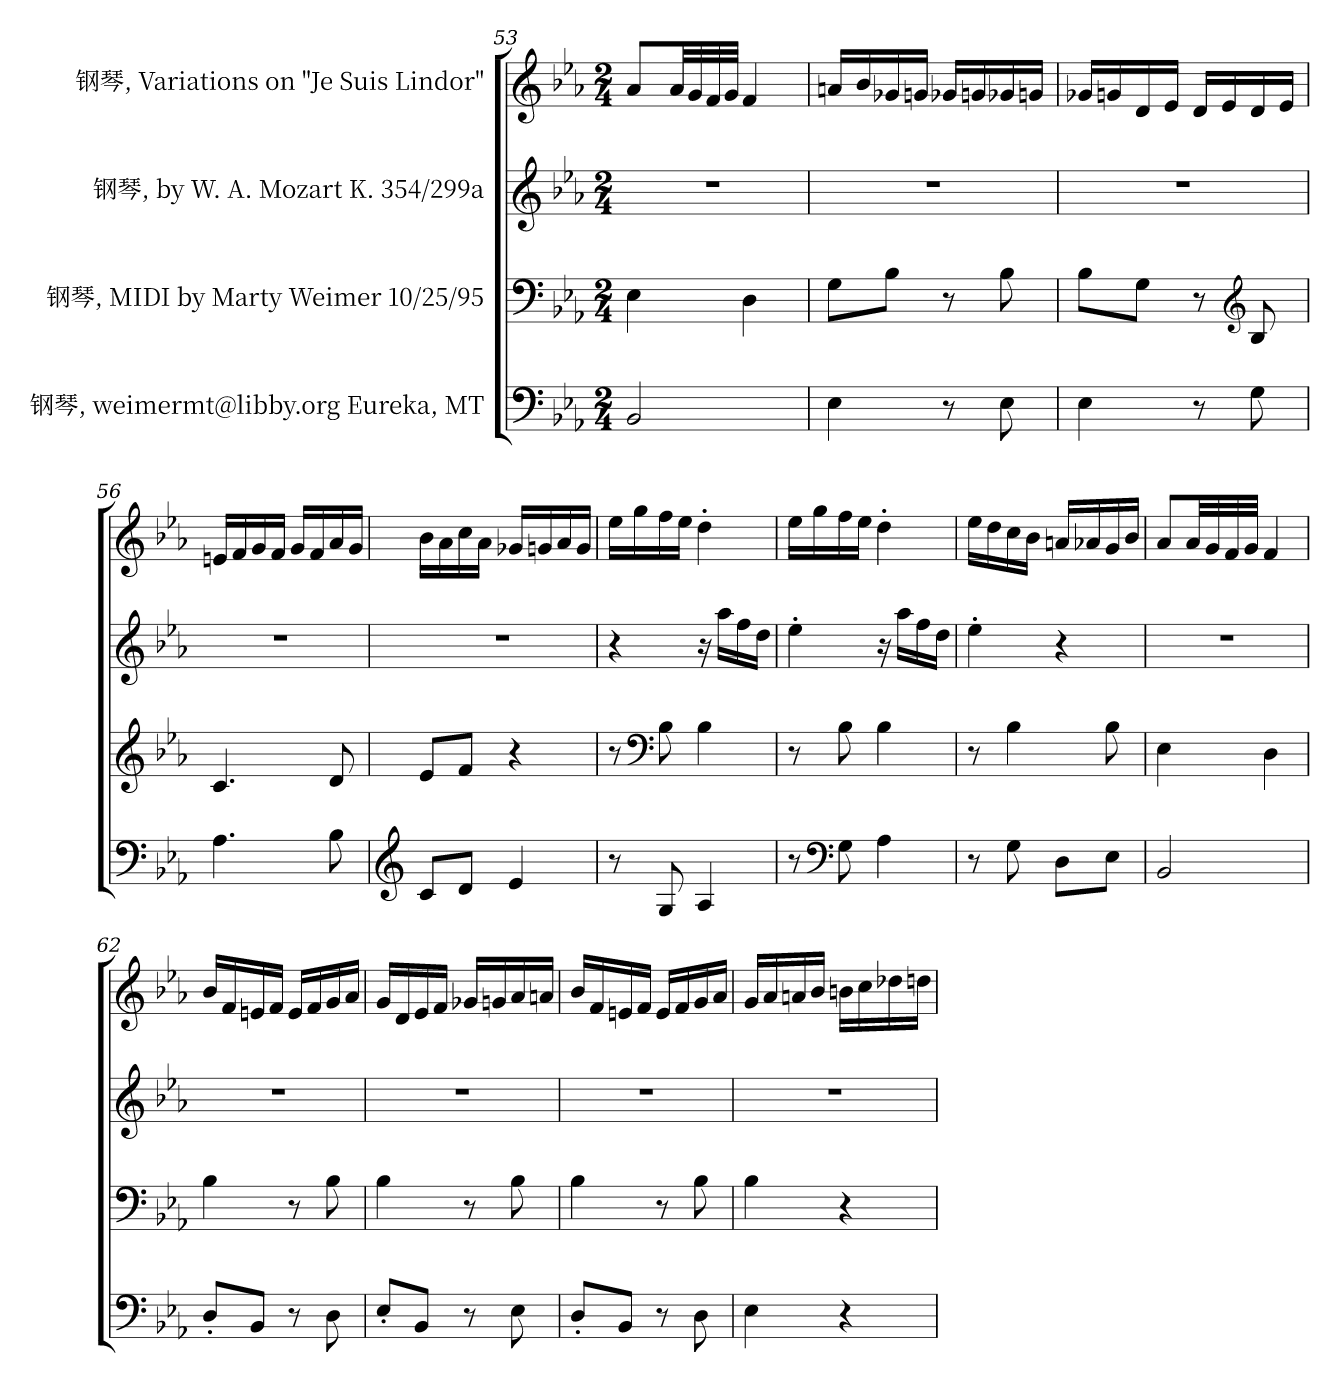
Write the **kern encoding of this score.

**kern	**kern	**kern	**kern
*part4	*part3	*part2	*part1
*staff4	*staff3	*staff2	*staff1
*I"钢琴, weimermt@libby.org  Eureka, MT	*I"钢琴, MIDI by Marty Weimer 10/25/95	*I"钢琴, by W. A. Mozart  K. 354/299a	*I"钢琴, Variations on &quot;Je Suis Lindor&quot;
!!LO:LB:g=z
*clefF4	*clefF4	*clefG2	*clefG2
*k[b-e-a-]	*k[b-e-a-]	*k[b-e-a-]	*k[b-e-a-]
*M2/4	*M2/4	*M2/4	*M2/4
=53	=53	=53	=53
2BB-/	4E-\	2r	8a-/L
.	.	.	32a-/LL
.	.	.	32g/
.	.	.	32f/
.	.	.	32g/JJJ
.	4D\	.	4f/
=54	=54	=54	=54
4E-\	8G\L	2r	16an/LL
.	.	.	16b-/
.	8B-\J	.	16g-X/
.	.	.	16gn/JJ
8r	8r	.	16g-X/LL
.	.	.	16gn/
8E-\	8B-\	.	16g-X/
.	.	.	16gn/JJ
=55	=55	=55	=55
4E-\	8B-\L	2r	16g-X/LL
.	.	.	16gn/
.	8G\J	.	16d/
.	.	.	16e-/JJ
8r	8r	.	16d/LL
.	.	.	16e-/
*	*clefG2	*	*
8G\	8B-/	.	16d/
.	.	.	16e-/JJ
=56	=56	=56	=56
4.A-\	4.c/	2r	16en/LL
.	.	.	16f/
.	.	.	16g/
.	.	.	16f/JJ
.	.	.	16g/LL
.	.	.	16f/
8B-\	8d/	.	16a-/
.	.	.	16g/JJ
!!LO:LB:g=z
=57	=57	=57	=57
*clefG2	*	*	*
8c/L	8e-/L	2r	16b-\LL
.	.	.	16a-\
8d/J	8f/J	.	16cc\
.	.	.	16a-\JJ
4e-/	4r	.	16g-X/LL
.	.	.	16gn/
.	.	.	16a-/
.	.	.	16g/JJ
=58	=58	=58	=58
8r	8r	4r	16ee-\LL
.	.	.	16gg\
*	*clefF4	*	*
8G/	8B-\	.	16ff\
.	.	.	16ee-\JJ
4A-/	4B-\	16r	4dd'\
.	.	16aa-\LL	.
.	.	16ff\	.
.	.	16dd\JJ	.
=59	=59	=59	=59
8r	8r	4ee-'\	16ee-\LL
.	.	.	16gg\
*clefF4	*	*	*
8G\	8B-\	.	16ff\
.	.	.	16ee-\JJ
4A-\	4B-\	16r	4dd'\
.	.	16aa-\LL	.
.	.	16ff\	.
.	.	16dd\JJ	.
=60	=60	=60	=60
8r	8r	4ee-'\	16ee-\LL
.	.	.	16dd\
8G\	4B-\	.	16cc\
.	.	.	16b-\JJ
8D\L	.	4r	16an/LL
.	.	.	16a-X/
8E-\J	8B-\	.	16g/
.	.	.	16b-/JJ
!!LO:PB:g=z
=61	=61	=61	=61
2BB-/	4E-\	2r	8a-/L
.	.	.	32a-/LL
.	.	.	32g/
.	.	.	32f/
.	.	.	32g/JJJ
.	4D\	.	4f/
=62	=62	=62	=62
8D'/L	4B-\	2r	16b-/LL
.	.	.	16f/
8BB-/J	.	.	16en/
.	.	.	16f/JJ
8r	8r	.	16e/LL
.	.	.	16f/
8D\	8B-\	.	16g/
.	.	.	16a-/JJ
=63	=63	=63	=63
8E-'/L	4B-\	2r	16g/LL
.	.	.	16d/
8BB-/J	.	.	16e-/
.	.	.	16f/JJ
8r	8r	.	16g-X/LL
.	.	.	16gn/
8E-\	8B-\	.	16a-/
.	.	.	16an/JJ
=64	=64	=64	=64
8D'/L	4B-\	2r	16b-/LL
.	.	.	16f/
8BB-/J	.	.	16en/
.	.	.	16f/JJ
8r	8r	.	16e/LL
.	.	.	16f/
8D\	8B-\	.	16g/
.	.	.	16a-/JJ
!!LO:LB:g=z
=65	=65	=65	=65
4E-\	4B-\	2r	16g/LL
.	.	.	16a-/
.	.	.	16an/
.	.	.	16b-/JJ
4r	4r	.	16bn\LL
.	.	.	16cc\
.	.	.	16dd-X\
.	.	.	16ddn\JJ
=	=	=	=
*-	*-	*-	*-
